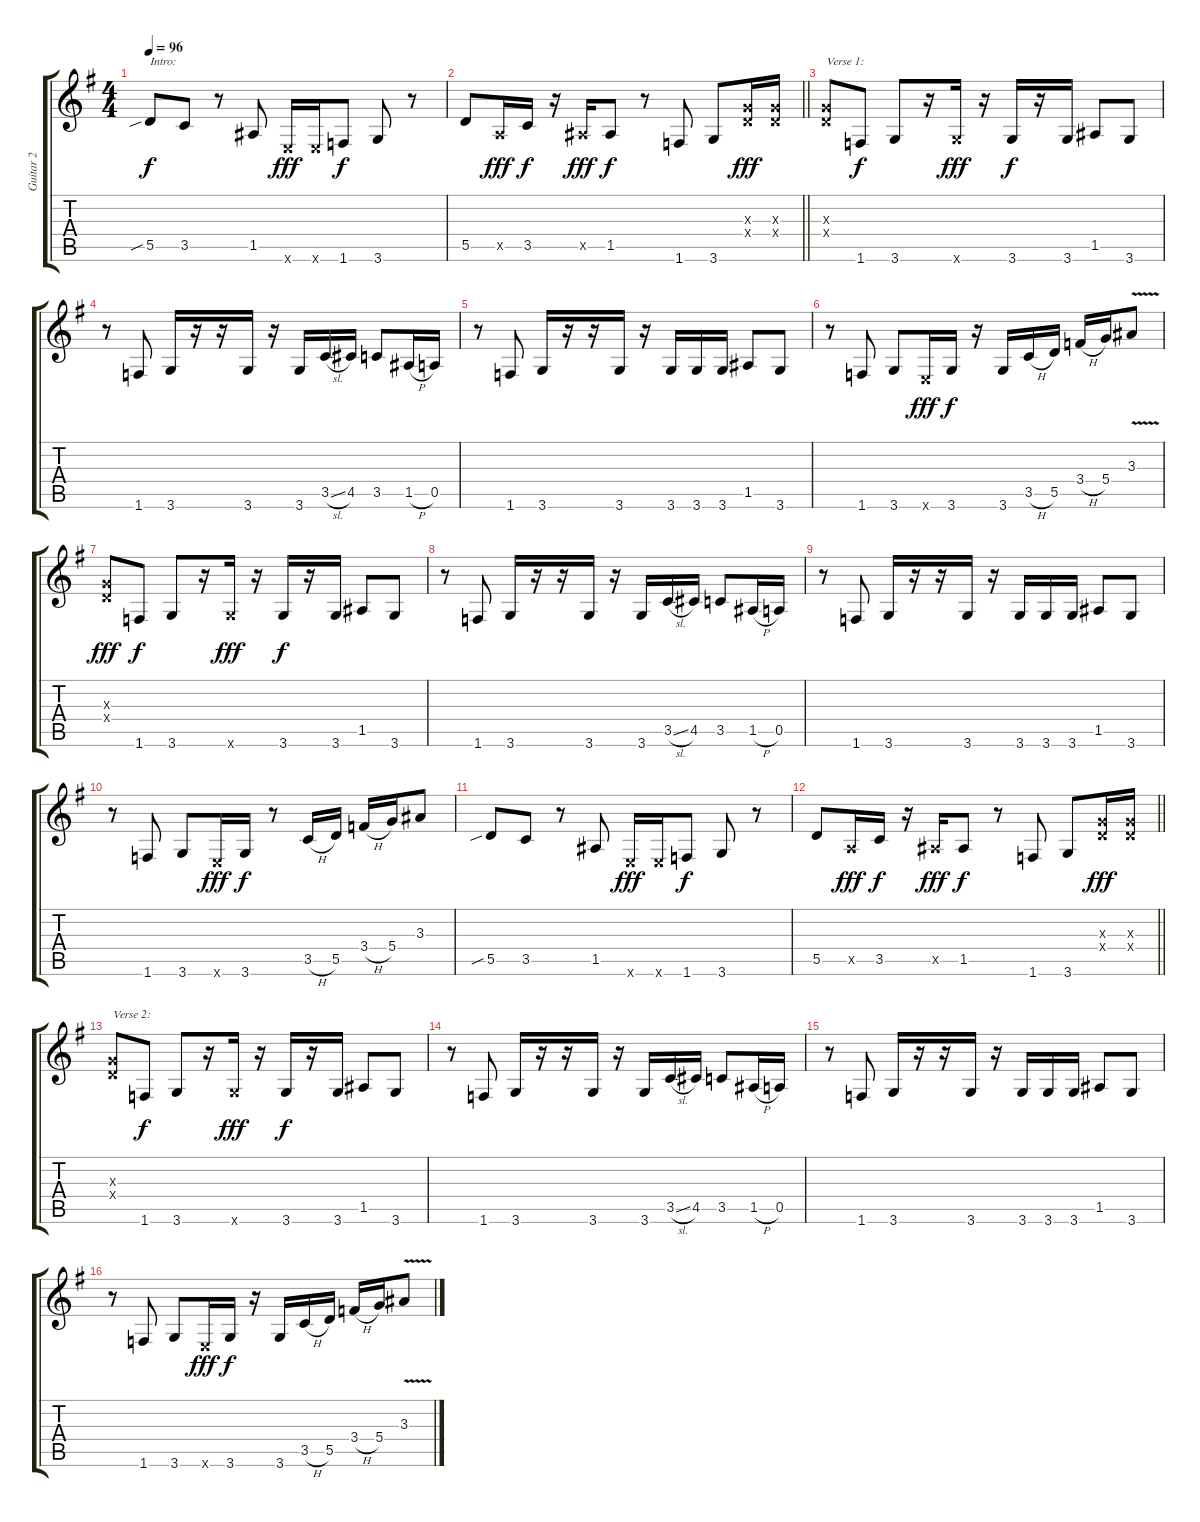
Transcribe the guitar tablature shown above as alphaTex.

\track ("Guitar 2" "Guitar 2") {instrument overdrivenguitar}
\staff {score tabs}
\tuning (E4 B3 G3 D3 A2 E2) {hide}
\ts (4 4)
\tempo 96
\clef g2
\ks g
5.5{sib}.8{txt "Intro:" dy f instrument overdrivenguitar} 3.5.8 r.8 1.5.8 0.6{x}.16{dy fff} 0.6{x}.16 1.6.8{dy f} 3.6.8 r.8 |
\barLineRight lightlight
5.5.8 0.5{x}.16{dy fff} 3.5.16{dy f} r.16 1.5{x}.16{dy fff} 1.5.8{dy f} r.8 1.6.8 3.6.8 (0.3{x} 0.4{x}).16{dy fff} (0.3{x} 0.4{x}).16 |
(0.3{x} 0.4{x}).8{txt "Verse 1:"} 1.6.8{dy f} 3.6.8 r.16 3.6{x}.16{dy fff} r.16 3.6.16{dy f} r.16 3.6.16 1.5.8 3.6.8 |
r.8 1.6.8 3.6.16 r.16 r.16 3.6.16 r.16 3.6.16 3.5{sl}.16 4.5.16 3.5.8 1.5{h}.16 0.5.16 |
r.8 1.6.8 3.6.16 r.16 r.16 3.6.16 r.16 3.6.16 3.6.16 3.6.16 1.5.8 3.6.8 |
r.8 1.6.8 3.6.8 0.6{x}.16{dy fff} 3.6.16{dy f} r.16 3.6.16 3.5{h}.16 5.5.16 3.4{h}.16 5.4.16 3.3{v}.8 |
(0.3{x} 0.4{x}).8{dy fff} 1.6.8{dy f} 3.6.8 r.16 3.6{x}.16{dy fff} r.16 3.6.16{dy f} r.16 3.6.16 1.5.8 3.6.8 |
r.8 1.6.8 3.6.16 r.16 r.16 3.6.16 r.16 3.6.16 3.5{sl}.16 4.5.16 3.5.8 1.5{h}.16 0.5.16 |
r.8 1.6.8 3.6.16 r.16 r.16 3.6.16 r.16 3.6.16 3.6.16 3.6.16 1.5.8 3.6.8 |
r.8 1.6.8 3.6.8 0.6{x}.16{dy fff} 3.6.16{dy f} r.8 3.5{h}.16 5.5.16 3.4{h}.16 5.4.16 3.3.8 |
5.5{sib}.8 3.5.8 r.8 1.5.8 0.6{x}.16{dy fff} 0.6{x}.16 1.6.8{dy f} 3.6.8 r.8 |
\barLineRight lightlight
5.5.8 0.5{x}.16{dy fff} 3.5.16{dy f} r.16 1.5{x}.16{dy fff} 1.5.8{dy f} r.8 1.6.8 3.6.8 (0.3{x} 0.4{x}).16{dy fff} (0.3{x} 0.4{x}).16 |
(0.3{x} 0.4{x}).8{txt "Verse 2:"} 1.6.8{dy f} 3.6.8 r.16 3.6{x}.16{dy fff} r.16 3.6.16{dy f} r.16 3.6.16 1.5.8 3.6.8 |
r.8 1.6.8 3.6.16 r.16 r.16 3.6.16 r.16 3.6.16 3.5{sl}.16 4.5.16 3.5.8 1.5{h}.16 0.5.16 |
r.8 1.6.8 3.6.16 r.16 r.16 3.6.16 r.16 3.6.16 3.6.16 3.6.16 1.5.8 3.6.8 |
r.8 1.6.8 3.6.8 0.6{x}.16{dy fff} 3.6.16{dy f} r.16 3.6.16 3.5{h}.16 5.5.16 3.4{h}.16 5.4.16 3.3{v}.8
